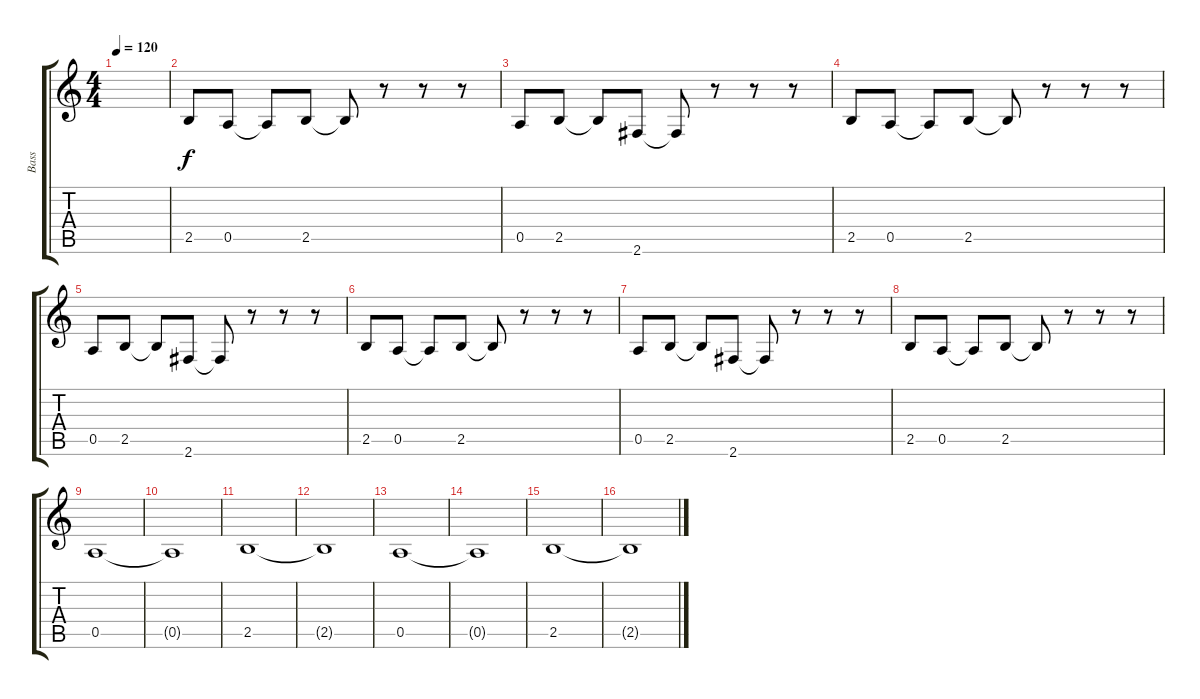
\track ("Bass" "Bass") {instrument electricbasspick}
\staff {score tabs}
\tuning (E4 B3 G3 D3 A2 E2) {hide}
\ts (4 4)
\tempo 120
\clef g2
\ks c
|
2.5.8 0.5.8 0.5{t}.8 2.5.8 2.5{t}.8 r.8 r.8 r.8 |
0.5.8 2.5.8 2.5{t}.8 2.6.8 2.6{t}.8 r.8 r.8 r.8 |
2.5.8 0.5.8 0.5{t}.8 2.5.8 2.5{t}.8 r.8 r.8 r.8 |
0.5.8 2.5.8 2.5{t}.8 2.6.8 2.6{t}.8 r.8 r.8 r.8 |
2.5.8 0.5.8 0.5{t}.8 2.5.8 2.5{t}.8 r.8 r.8 r.8 |
0.5.8 2.5.8 2.5{t}.8 2.6.8 2.6{t}.8 r.8 r.8 r.8 |
2.5.8 0.5.8 0.5{t}.8 2.5.8 2.5{t}.8 r.8 r.8 r.8 |
0.5.1 |
0.5{t}.1 |
2.5.1 |
2.5{t}.1 |
0.5.1 |
0.5{t}.1 |
2.5.1 |
2.5{t}.1
